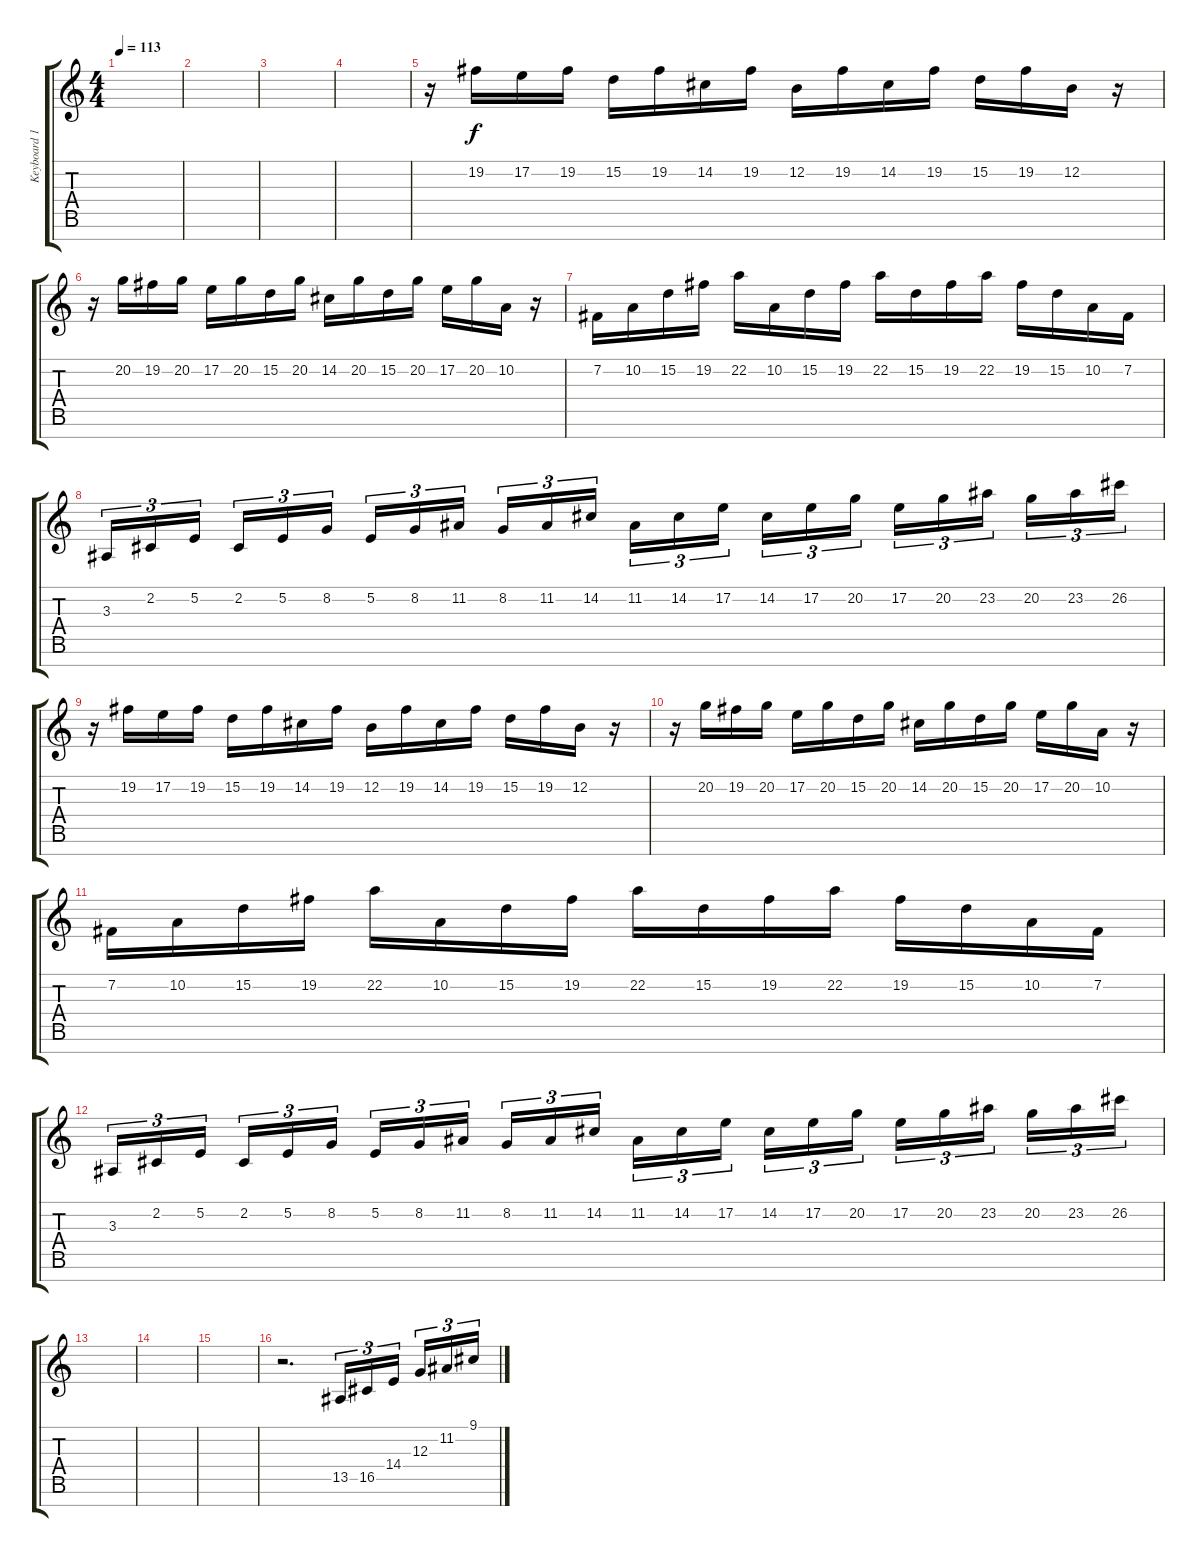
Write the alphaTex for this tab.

\track ("Keyboard 1" "Keyboard 1") {instrument synthstrings1}
\staff {score tabs}
\tuning (E4 B3 G3 D3 A2 E2 B1) {hide}
\ts (4 4)
\tempo 113
\clef g2
\ks c
|
|
|
|
r.16{volume 16 instrument harpsichord} 19.2.16 17.2.16 19.2.16 15.2.16 19.2.16 14.2.16 19.2.16 12.2.16 19.2.16 14.2.16 19.2.16 15.2.16 19.2.16 12.2.16 r.16 |
r.16 20.2.16 19.2.16 20.2.16 17.2.16 20.2.16 15.2.16 20.2.16 14.2.16 20.2.16 15.2.16 20.2.16 17.2.16 20.2.16 10.2.16 r.16 |
7.2.16 10.2.16 15.2.16 19.2.16 22.2.16 10.2.16 15.2.16 19.2.16 22.2.16 15.2.16 19.2.16 22.2.16 19.2.16 15.2.16 10.2.16 7.2.16 |
3.3.16{tu (3 2)} 2.2.16{tu (3 2)} 5.2.16{tu (3 2)} 2.2.16{tu (3 2)} 5.2.16{tu (3 2)} 8.2.16{tu (3 2)} 5.2.16{tu (3 2)} 8.2.16{tu (3 2)} 11.2.16{tu (3 2)} 8.2.16{tu (3 2)} 11.2.16{tu (3 2)} 14.2.16{tu (3 2)} 11.2.16{tu (3 2)} 14.2.16{tu (3 2)} 17.2.16{tu (3 2)} 14.2.16{tu (3 2)} 17.2.16{tu (3 2)} 20.2.16{tu (3 2)} 17.2.16{tu (3 2)} 20.2.16{tu (3 2)} 23.2.16{tu (3 2)} 20.2.16{tu (3 2)} 23.2.16{tu (3 2)} 26.2.16{tu (3 2)} |
r.16 19.2.16 17.2.16 19.2.16 15.2.16 19.2.16 14.2.16 19.2.16 12.2.16 19.2.16 14.2.16 19.2.16 15.2.16 19.2.16 12.2.16 r.16 |
r.16 20.2.16 19.2.16 20.2.16 17.2.16 20.2.16 15.2.16 20.2.16 14.2.16 20.2.16 15.2.16 20.2.16 17.2.16 20.2.16 10.2.16 r.16 |
7.2.16 10.2.16 15.2.16 19.2.16 22.2.16 10.2.16 15.2.16 19.2.16 22.2.16 15.2.16 19.2.16 22.2.16 19.2.16 15.2.16 10.2.16 7.2.16 |
3.3.16{tu (3 2)} 2.2.16{tu (3 2)} 5.2.16{tu (3 2)} 2.2.16{tu (3 2)} 5.2.16{tu (3 2)} 8.2.16{tu (3 2)} 5.2.16{tu (3 2)} 8.2.16{tu (3 2)} 11.2.16{tu (3 2)} 8.2.16{tu (3 2)} 11.2.16{tu (3 2)} 14.2.16{tu (3 2)} 11.2.16{tu (3 2)} 14.2.16{tu (3 2)} 17.2.16{tu (3 2)} 14.2.16{tu (3 2)} 17.2.16{tu (3 2)} 20.2.16{tu (3 2)} 17.2.16{tu (3 2)} 20.2.16{tu (3 2)} 23.2.16{tu (3 2)} 20.2.16{tu (3 2)} 23.2.16{tu (3 2)} 26.2.16{tu (3 2)} |
|
|
|
r.2{d} 13.5.16{tu (3 2) volume 13 instrument churchorgan} 16.5.16{tu (3 2)} 14.4.16{tu (3 2)} 12.3.16{tu (3 2)} 11.2.16{tu (3 2)} 9.1.16{tu (3 2)}
